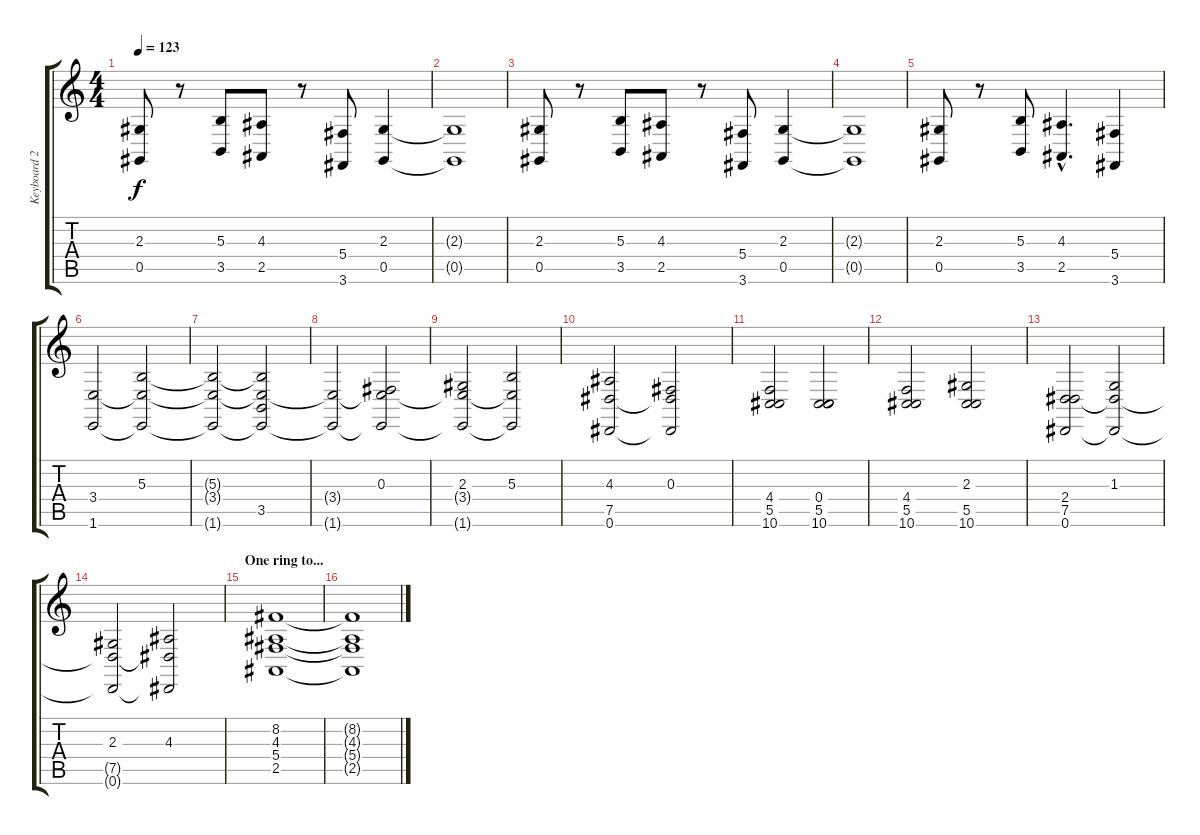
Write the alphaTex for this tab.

\track ("Keyboard 2" "Keyboard 2") {instrument stringensemble1}
\staff {score tabs}
\tuning (Eb4 Bb3 Gb3 Db3 Ab2 Eb2) {hide}
\ts (4 4)
\tempo 123
\clef g2
\ks c
(2.3 0.5).8{dy f volume 8 instrument stringensemble1} r.8 (5.3 3.5).8 (4.3 2.5).8 r.8 (5.4 3.6).8 (2.3 0.5).4 |
(2.3{t} 0.5{t}).1 |
(2.3 0.5).8 r.8 (5.3 3.5).8 (4.3 2.5).8 r.8 (5.4 3.6).8 (2.3 0.5).4 |
(2.3{t} 0.5{t}).1 |
(2.3 0.5).8 r.8 (5.3 3.5).8 (4.3{hac} 2.5{hac}).4{d} (5.4 3.6).4 |
(3.4 1.6).2 (5.3 3.4{t} 1.6{t}).2 |
(5.3{t} 3.4{t} 1.6{t}).2 (5.3{t} 3.4{t} 3.5 1.6{t}).2 |
(3.4{t} 1.6{t}).2 (0.3 3.4{t} 1.6{t}).2 |
(2.3 3.4{t} 1.6{t}).2 (5.3 3.4{t} 1.6{t}).2 |
(4.3 7.5 0.6).2 (0.3 7.5{t} 0.6{t}).2 |
(4.4 5.5 10.6).2 (0.4 5.5 10.6).2 |
(4.4 5.5 10.6).2 (2.3 5.5 10.6).2 |
(2.4 7.5 0.6).2 (1.3 7.5{t} 0.6{t}).2 |
(2.3 7.5{t} 0.6{t}).2 (4.3 7.5{t} 0.6{t}).2 |
\section ("" "One ring to...")
(8.2 4.3 5.4 2.5).1{volume 4} |
(8.2{t} 4.3{t} 5.4{t} 2.5{t}).1
